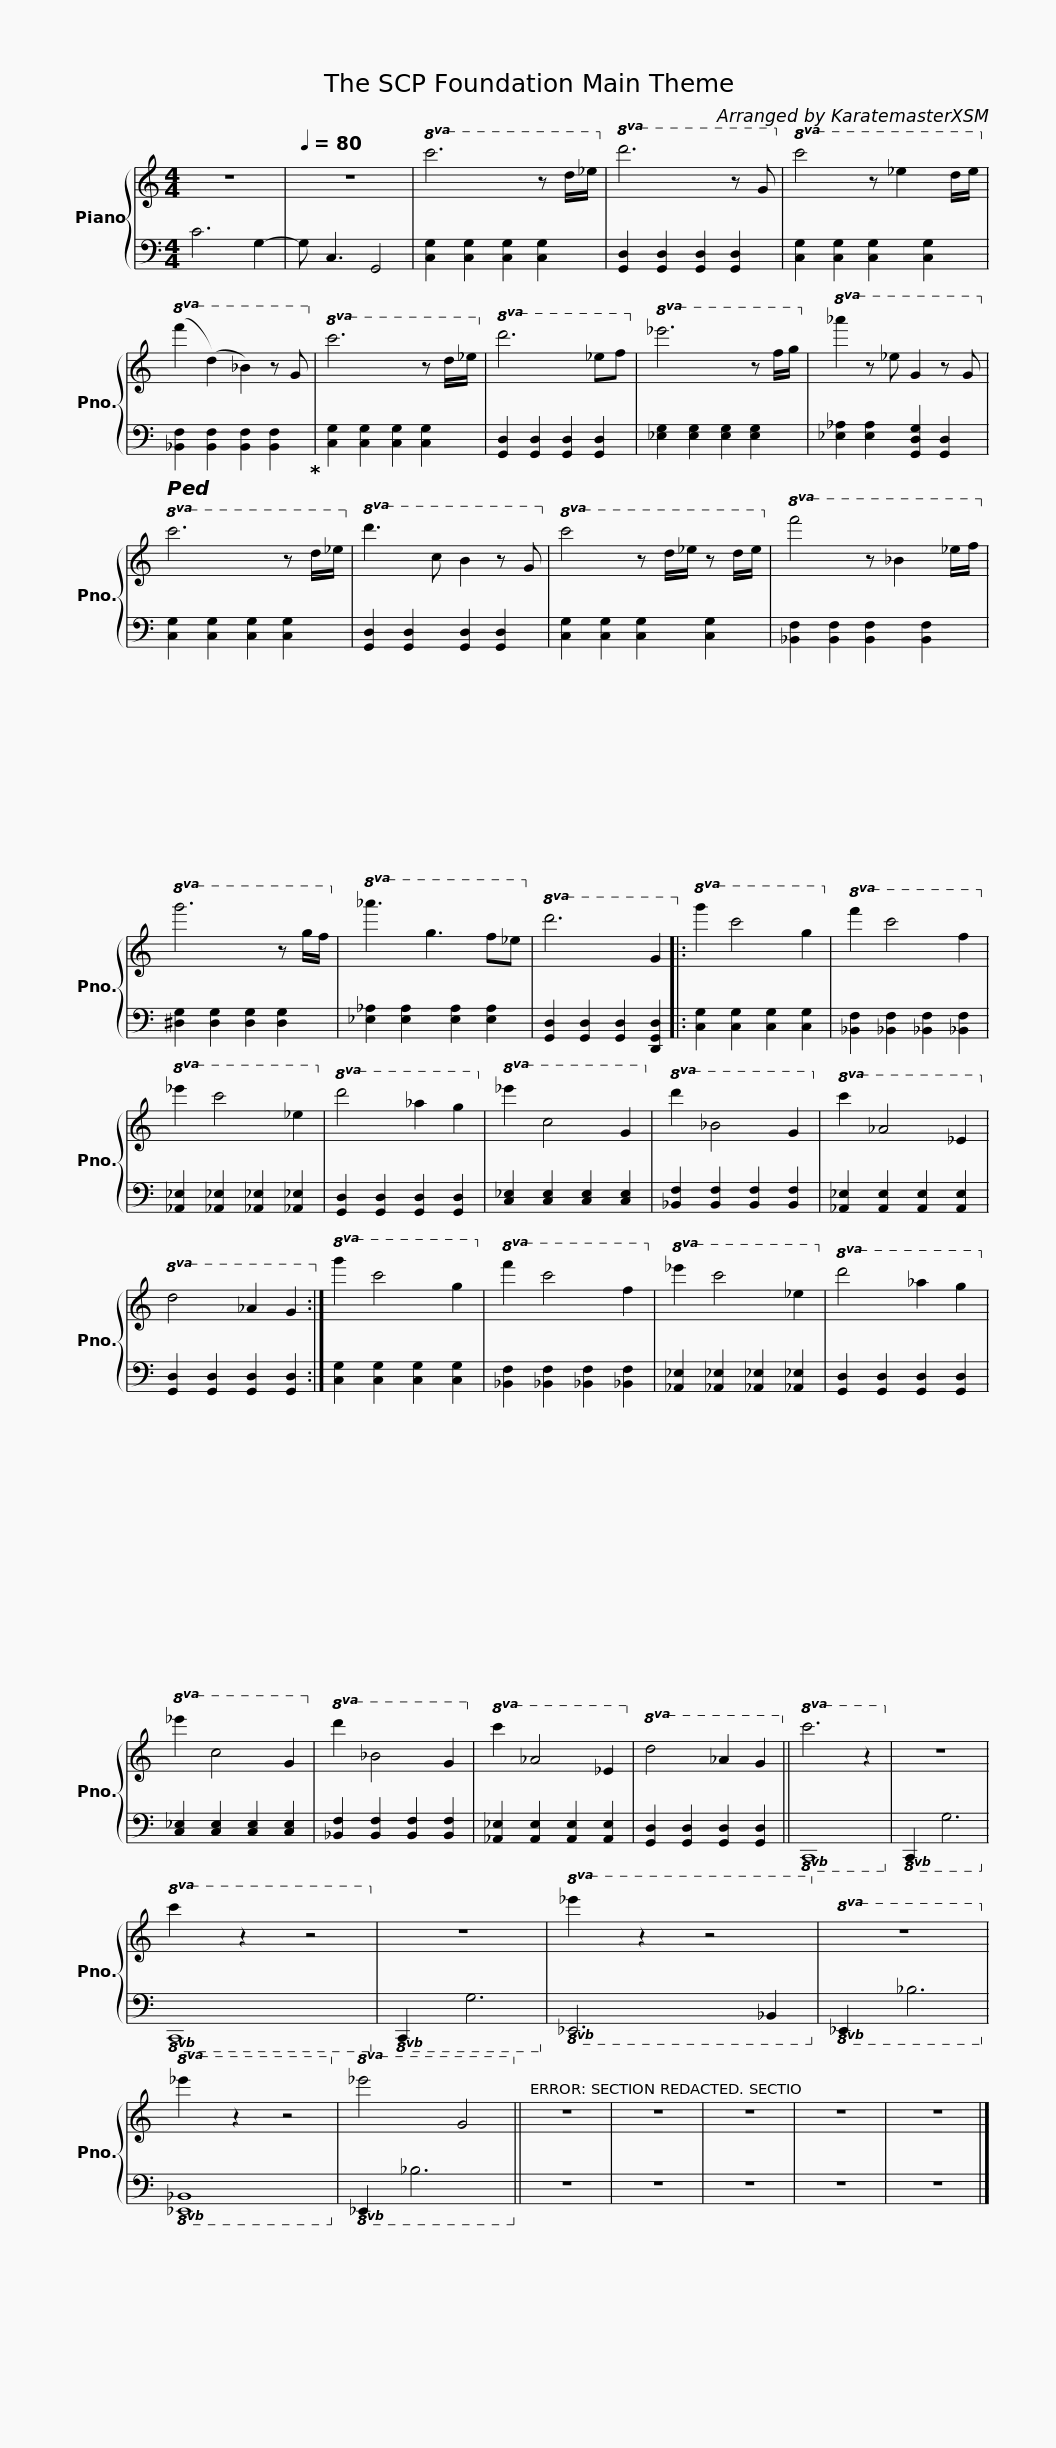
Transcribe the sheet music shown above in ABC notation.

X:1
%%score { 1 | 2 }
L:1/8
M:4/4
I:linebreak $
K:C
V:1 treble
V:2 bass
V:1
 z8 |[Q:1/4=80] z8 |!8va(! c'6 z d'/_e'/!8va)! |!8va(! d'6 z g!8va)! |!8va(! c'4 z _e'2 d'/e'/!8va)! | %5
!8va(! (f'2 (d'2) _b2) z g!8va)! |!8va(! c'6 z d'/_e'/!8va)! |!8va(! d'6 _e'f'!8va)! |$!8va(! _e'6 z f'/g'/!8va)! |!8va(! _a'2 z _e' g2 z g!8va)! | %10
!8va(! c'6 z d'/_e'/!8va)! |!8va(! d'3 c' b2 z g!8va)! |!8va(! c'4 z d'/_e'/ z d'/e'/!8va)! |!8va(! f'4 z _b2 _e'/f'/!8va)! |$!8va(! g'6 z g'/f'/!8va)! | %15
!8va(! _a'3 g'3 f'_e'!8va)! |!8va(! d'6 g2!8va)! |:!8va(! g'2 c''4 g'2!8va)! |!8va(! f'2 c''4 f'2!8va)! |!8va(! _e'2 c''4 _e'2!8va)! | %20
!8va(! d'4 _a'2 g'2!8va)! |$!8va(! _e'2 c'4 g2!8va)! |!8va(! d'2 _b4 g2!8va)! |!8va(! c'2 _a4 _e2!8va)! |!8va(! d4 _a2 g2!8va)! :| %25
!8va(! g'2 c''4 g'2!8va)! |!8va(! f'2 c''4 f'2!8va)! |!8va(! _e'2 c''4 _e'2!8va)! |!8va(! d'4 _a'2 g'2!8va)! |$!8va(! _e'2 c'4 g2!8va)! | %30
!8va(! d'2 _b4 g2!8va)! |!8va(! c'2 _a4 _e2!8va)! |!8va(! d4 _a2 g2!8va)! ||!8va(! c'6 z2!8va)! | z8 | %35
!8va(! c'2 z2 z4!8va)! | z8 |!8va(! _e'2 z2 z4!8va)! |!8va(! z8!8va)! |!8va(! _e'2 z2 z4!8va)! |$ %40
!8va(! _e'4 g4!8va)! || z8 | z8 | z8 | z8 | %45
 z8 |] %46
V:2
 C6 G,2- | G, C,3 G,,4 | [C,G,]2 [C,G,]2 [C,G,]2 [C,G,]2 | [G,,D,]2 [G,,D,]2 [G,,D,]2 [G,,D,]2 | [C,G,]2 [C,G,]2 [C,G,]2 [C,G,]2 | %5
!ped! [_B,,F,]2 [B,,F,]2 [B,,F,]2 [B,,F,]2!ped-up! | [C,G,]2 [C,G,]2 [C,G,]2 [C,G,]2 | [G,,D,]2 [G,,D,]2 [G,,D,]2 [G,,D,]2 |$ [_E,G,]2 [E,G,]2 [E,G,]2 [E,G,]2 | [_E,_A,]2 [E,A,]2 [G,,D,G,]2 [G,,D,]2 | %10
 [C,G,]2 [C,G,]2 [C,G,]2 [C,G,]2 | [G,,D,]2 [G,,D,]2 [G,,D,]2 [G,,D,]2 | [C,G,]2 [C,G,]2 [C,G,]2 [C,G,]2 | [_B,,F,]2 [B,,F,]2 [B,,F,]2 [B,,F,]2 |$ [^D,G,]2 [D,G,]2 [D,G,]2 [D,G,]2 | %15
 [_E,_A,]2 [E,A,]2 [E,A,]2 [E,A,]2 | [G,,D,]2 [G,,D,]2 [G,,D,]2 [D,,G,,D,]2 |: [C,G,]2 [C,G,]2 [C,G,]2 [C,G,]2 | [_B,,F,]2 [_B,,F,]2 [_B,,F,]2 [_B,,F,]2 | [_A,,_E,]2 [_A,,_E,]2 [_A,,_E,]2 [_A,,_E,]2 | %20
 [G,,D,]2 [G,,D,]2 [G,,D,]2 [G,,D,]2 |$ [C,_E,]2 [C,E,]2 [C,E,]2 [C,E,]2 | [_B,,F,]2 [B,,F,]2 [B,,F,]2 [B,,F,]2 | [_A,,_E,]2 [A,,E,]2 [A,,E,]2 [A,,E,]2 | [G,,D,]2 [G,,D,]2 [G,,D,]2 [G,,D,]2 :| %25
 [C,G,]2 [C,G,]2 [C,G,]2 [C,G,]2 | [_B,,F,]2 [_B,,F,]2 [_B,,F,]2 [_B,,F,]2 | [_A,,_E,]2 [_A,,_E,]2 [_A,,_E,]2 [_A,,_E,]2 | [G,,D,]2 [G,,D,]2 [G,,D,]2 [G,,D,]2 |$ [C,_E,]2 [C,E,]2 [C,E,]2 [C,E,]2 | %30
 [_B,,F,]2 [B,,F,]2 [B,,F,]2 [B,,F,]2 | [_A,,_E,]2 [A,,E,]2 [A,,E,]2 [A,,E,]2 | [G,,D,]2 [G,,D,]2 [G,,D,]2 [G,,D,]2 ||!8vb(! C,,8!8vb)! |!8vb(! C,,2 G,,6!8vb)! | %35
!8vb(! C,,8!8vb)! |!8vb(! C,,2 G,,6!8vb)! |!8vb(! _E,,6 _B,,,2!8vb)! |!8vb(! _E,,2 _B,,6!8vb)! |!8vb(! [_E,,_B,,]8!8vb)! |$ %40
!8vb(! _E,,2 _B,,6!8vb)! || z8 | z8 | z8 | z8 | %45
 z8 |] %46
